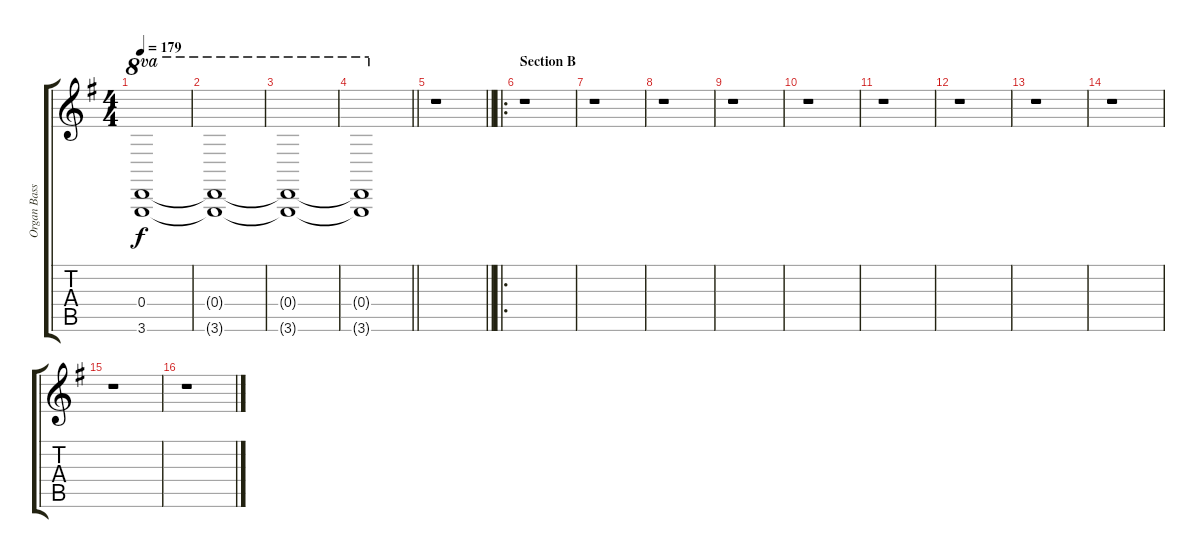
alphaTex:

\track ("Organ Bass" "Organ Bass") {instrument drawbarorgan}
\staff {score tabs}
\tuning (E4 B3 G3 D3 A2 E2) {hide}
\ts (4 4)
\tempo 179
\clef g2
\ks g
(0.4{t} 3.6{t}).1{ot 8va dy f} |
(0.4{t} 3.6{t}).1{ot 8va} |
(0.4{t} 3.6{t}).1{ot 8va} |
\barLineRight lightlight
(0.4{t} 3.6{t}).1{ot 8va} |
\barLineRight lightlight
r.1 |
\ro
\section ("" "Section B")
r.1 |
r.1 |
r.1 |
r.1 |
r.1 |
r.1 |
r.1 |
r.1 |
r.1 |
r.1 |
r.1
